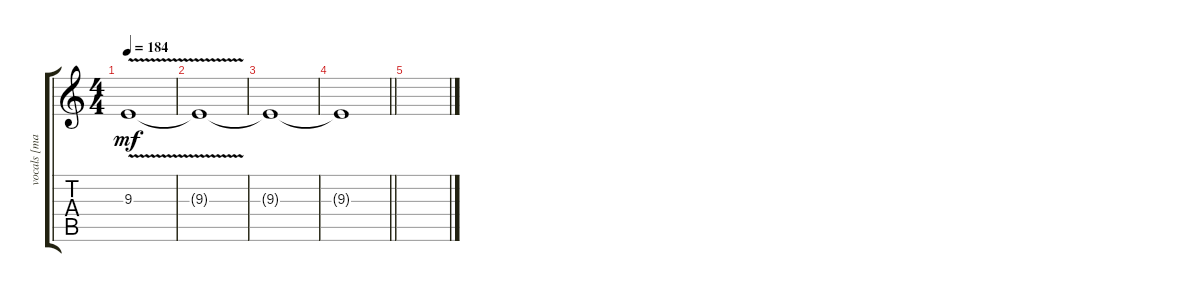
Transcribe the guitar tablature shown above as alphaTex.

\track ("vocals [matatabi]" "vocals [ma") {instrument englishhorn}
\staff {score tabs}
\tuning (E4 B3 G3 D3 A2 E2) {hide}
\ts (4 4)
\tempo 184
\clef g2
\ks c
9.3{v t}.1{dy mf} |
9.3{t}.1 |
9.3{t}.1 |
\barLineRight lightlight
9.3{t}.1 |
\section ("" "")
